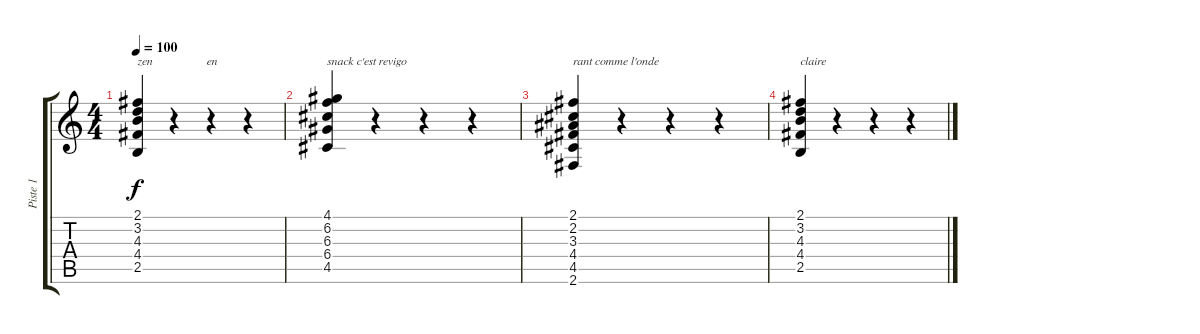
\track ("Piste 1" "Piste 1") {instrument acousticguitarnylon}
\staff {score tabs}
\tuning (E4 B3 G3 D3 A2 E2) {hide}
\ts (4 4)
\tempo 100
\clef g2
\ks c
(2.1 3.2 4.3 4.4 2.5).4{txt "zen                  en" dy f} r.4 r.4 r.4 |
(4.1 6.2 6.3 6.4 4.5).4{txt "snack c'est revigo"} r.4 r.4 r.4 |
(2.1 2.2 3.3 4.4 4.5 2.6).4{txt "rant comme l'onde"} r.4 r.4 r.4 |
(2.1 3.2 4.3 4.4 2.5).4{txt "claire"} r.4 r.4 r.4
